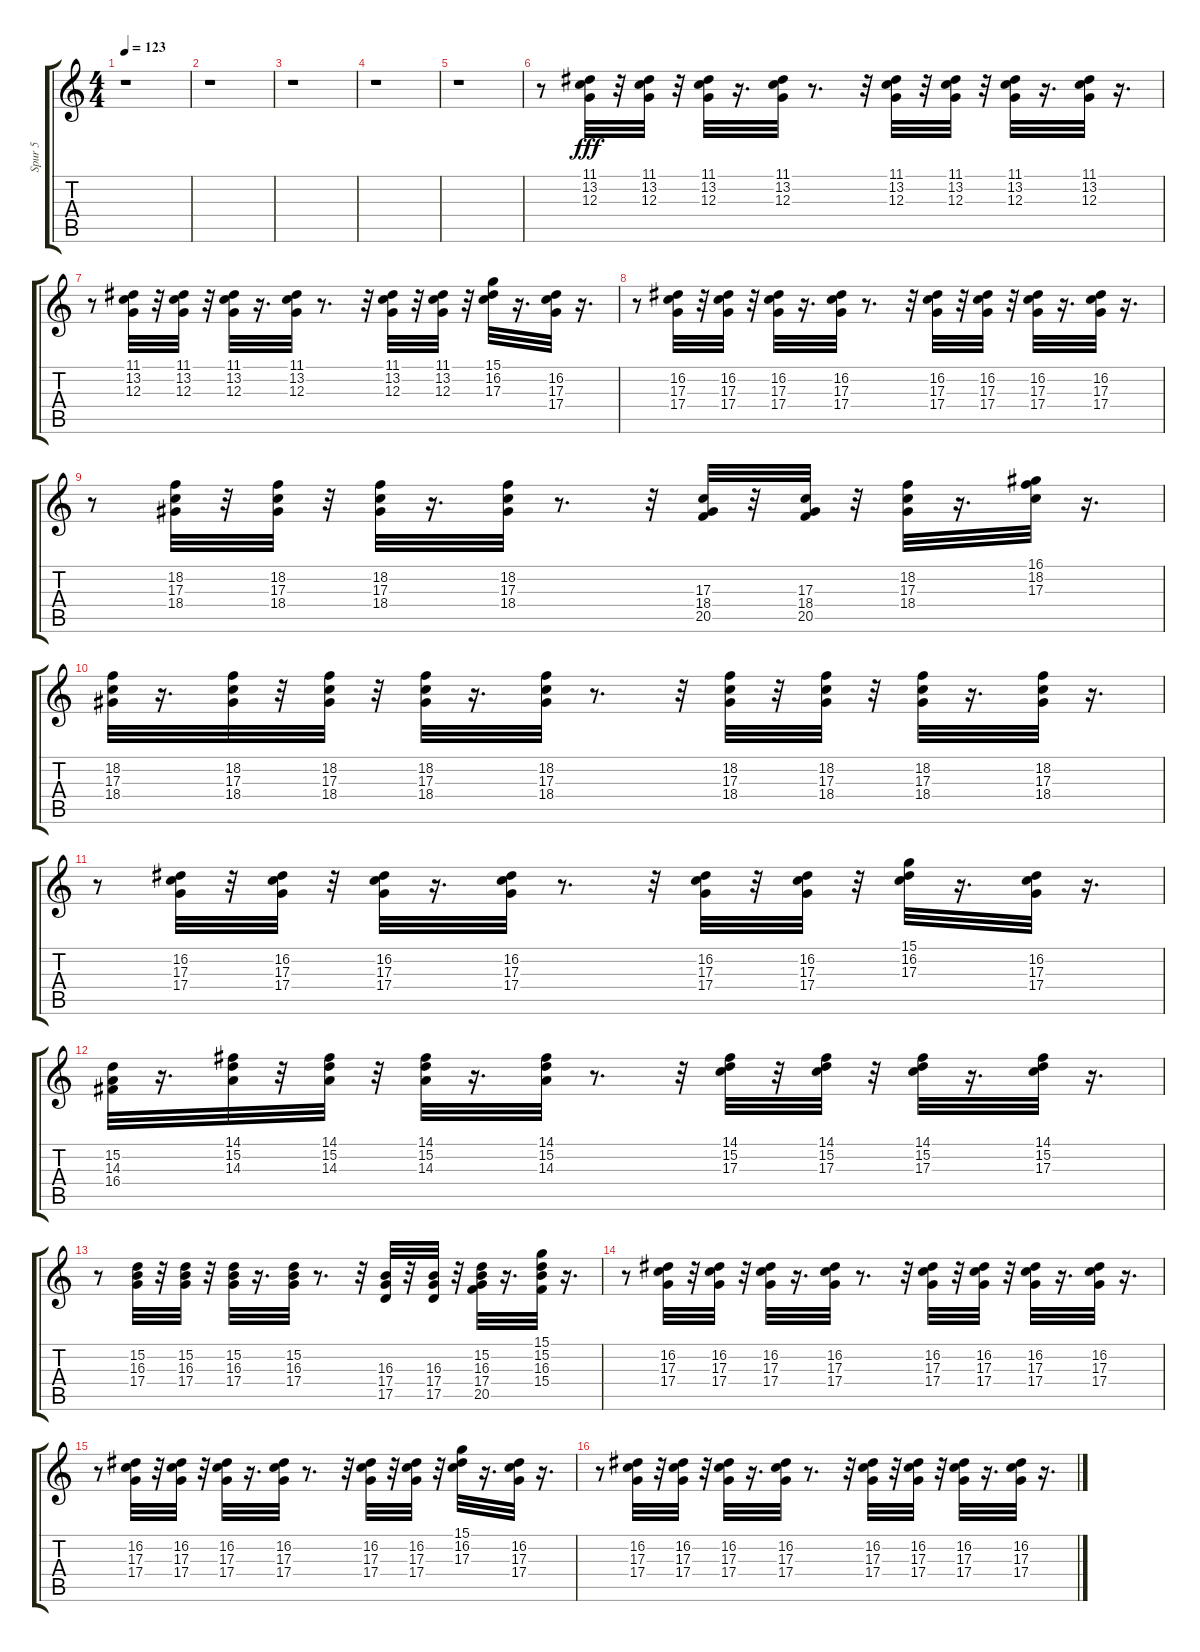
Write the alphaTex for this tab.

\track ("Spur 5" "Spur 5") {instrument trumpet}
\staff {score tabs}
\tuning (E4 B3 G3 D3 A2 E2) {hide}
\ts (4 4)
\tempo 123
\clef g2
\ks c
r.1{dy fff instrument trumpet} |
r.1 |
r.1 |
r.1 |
r.1 |
r.8 (11.1 13.2 12.3).32 r.32 (11.1 13.2 12.3).32 r.32 (11.1 13.2 12.3).32 r.16{d} (11.1 13.2 12.3).32 r.8{d} r.32 (11.1 13.2 12.3).32 r.32 (11.1 13.2 12.3).32 r.32 (11.1 13.2 12.3).32 r.16{d} (11.1 13.2 12.3).32 r.16{d} |
r.8 (11.1 13.2 12.3).32 r.32 (11.1 13.2 12.3).32 r.32 (11.1 13.2 12.3).32 r.16{d} (11.1 13.2 12.3).32 r.8{d} r.32 (11.1 13.2 12.3).32 r.32 (11.1 13.2 12.3).32 r.32 (15.1 16.2 17.3).32 r.16{d} (16.2 17.3 17.4).32 r.16{d} |
r.8 (16.2 17.3 17.4).32 r.32 (16.2 17.3 17.4).32 r.32 (16.2 17.3 17.4).32 r.16{d} (16.2 17.3 17.4).32 r.8{d} r.32 (16.2 17.3 17.4).32 r.32 (16.2 17.3 17.4).32 r.32 (16.2 17.3 17.4).32 r.16{d} (16.2 17.3 17.4).32 r.16{d} |
r.8 (18.2 17.3 18.4).32 r.32 (18.2 17.3 18.4).32 r.32 (18.2 17.3 18.4).32 r.16{d} (18.2 17.3 18.4).32 r.8{d} r.32 (17.3 18.4 20.5).32 r.32 (17.3 18.4 20.5).32 r.32 (18.2 17.3 18.4).32 r.16{d} (16.1 18.2 17.3).32 r.16{d} |
(18.2 17.3 18.4).32 r.16{d} (18.2 17.3 18.4).32 r.32 (18.2 17.3 18.4).32 r.32 (18.2 17.3 18.4).32 r.16{d} (18.2 17.3 18.4).32 r.8{d} r.32 (18.2 17.3 18.4).32 r.32 (18.2 17.3 18.4).32 r.32 (18.2 17.3 18.4).32 r.16{d} (18.2 17.3 18.4).32 r.16{d} |
r.8 (16.2 17.3 17.4).32 r.32 (16.2 17.3 17.4).32 r.32 (16.2 17.3 17.4).32 r.16{d} (16.2 17.3 17.4).32 r.8{d} r.32 (16.2 17.3 17.4).32 r.32 (16.2 17.3 17.4).32 r.32 (15.1 16.2 17.3).32 r.16{d} (16.2 17.3 17.4).32 r.16{d} |
(15.2 14.3 16.4).32 r.16{d} (14.1 15.2 14.3).32 r.32 (14.1 15.2 14.3).32 r.32 (14.1 15.2 14.3).32 r.16{d} (14.1 15.2 14.3).32 r.8{d} r.32 (14.1 15.2 17.3).32 r.32 (14.1 15.2 17.3).32 r.32 (14.1 15.2 17.3).32 r.16{d} (14.1 15.2 17.3).32 r.16{d} |
r.8 (15.2 16.3 17.4).32 r.32 (15.2 16.3 17.4).32 r.32 (15.2 16.3 17.4).32 r.16{d} (15.2 16.3 17.4).32 r.8{d} r.32 (16.3 17.4 17.5).32 r.32 (16.3 17.4 17.5).32 r.32 (15.2 16.3 17.4 20.5).32 r.16{d} (15.1 15.2 16.3 15.4).32 r.16{d} |
r.8 (16.2 17.3 17.4).32 r.32 (16.2 17.3 17.4).32 r.32 (16.2 17.3 17.4).32 r.16{d} (16.2 17.3 17.4).32 r.8{d} r.32 (16.2 17.3 17.4).32 r.32 (16.2 17.3 17.4).32 r.32 (16.2 17.3 17.4).32 r.16{d} (16.2 17.3 17.4).32 r.16{d} |
r.8 (16.2 17.3 17.4).32 r.32 (16.2 17.3 17.4).32 r.32 (16.2 17.3 17.4).32 r.16{d} (16.2 17.3 17.4).32 r.8{d} r.32 (16.2 17.3 17.4).32 r.32 (16.2 17.3 17.4).32 r.32 (15.1 16.2 17.3).32 r.16{d} (16.2 17.3 17.4).32 r.16{d} |
r.8 (16.2 17.3 17.4).32 r.32 (16.2 17.3 17.4).32 r.32 (16.2 17.3 17.4).32 r.16{d} (16.2 17.3 17.4).32 r.8{d} r.32 (16.2 17.3 17.4).32 r.32 (16.2 17.3 17.4).32 r.32 (16.2 17.3 17.4).32 r.16{d} (16.2 17.3 17.4).32 r.16{d}
